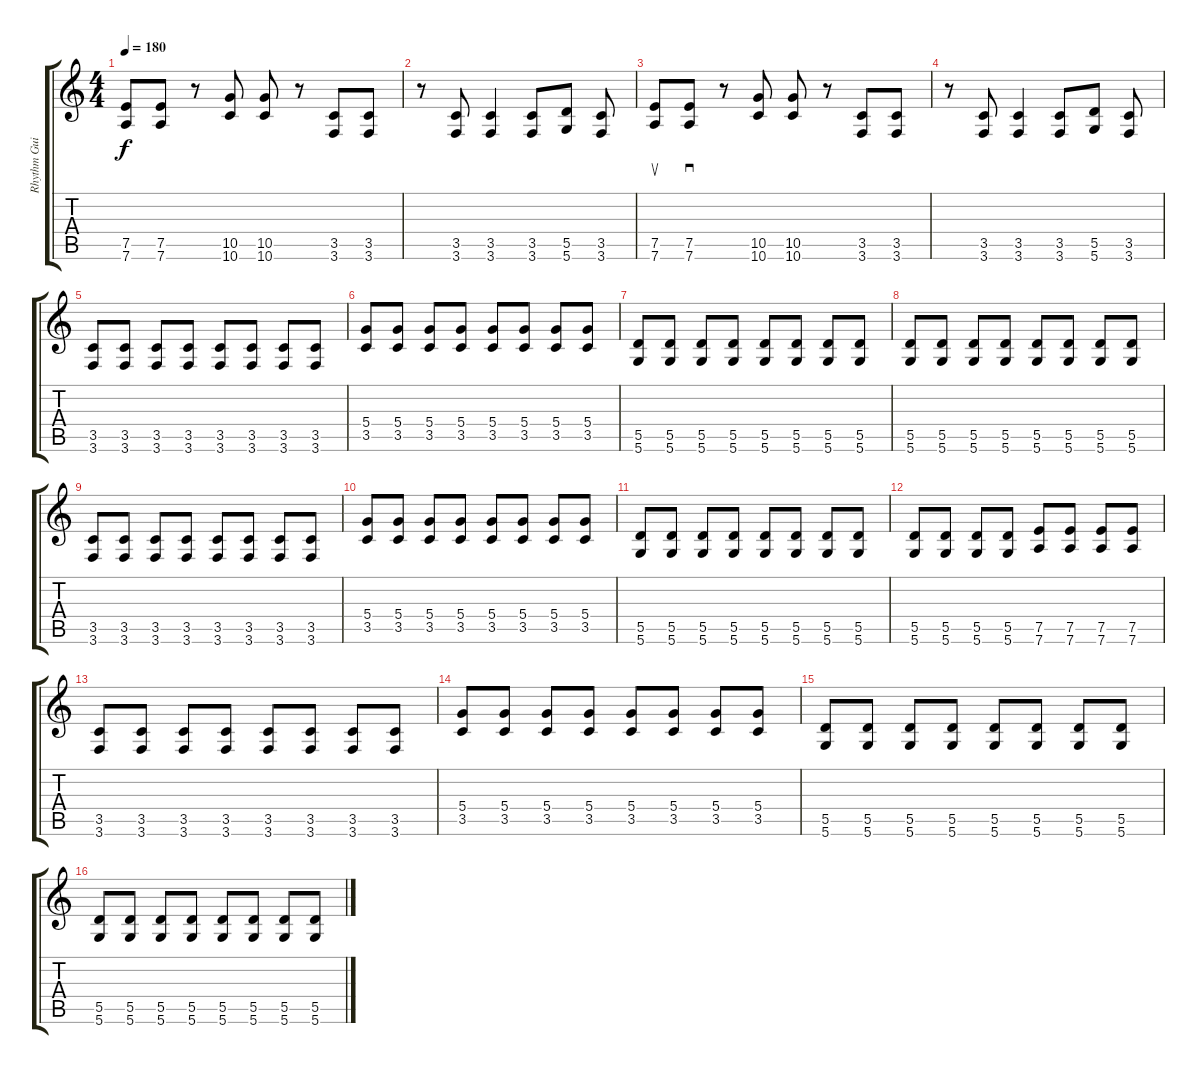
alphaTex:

\track ("Rhythm Guitar(Max)" "Rhythm Gui") {instrument overdrivenguitar}
\staff {score tabs}
\tuning (E4 B3 G3 D3 A2 D2) {hide}
\ts (4 4)
\tempo 180
\clef g2
\ks c
(7.5 7.6).8{dy f} (7.5 7.6).8 r.8 (10.5 10.6).8 (10.5 10.6).8 r.8 (3.5 3.6).8 (3.5 3.6).8 |
r.8 (3.5 3.6).8 (3.5 3.6).4 (3.5 3.6).8 (5.5 5.6).8 (3.5 3.6).8 |
(7.5 7.6).8{su} (7.5 7.6).8{sd} r.8 (10.5 10.6).8 (10.5 10.6).8 r.8 (3.5 3.6).8 (3.5 3.6).8 |
r.8 (3.5 3.6).8 (3.5 3.6).4 (3.5 3.6).8 (5.5 5.6).8 (3.5 3.6).8 |
(3.5 3.6).8 (3.5 3.6).8 (3.5 3.6).8 (3.5 3.6).8 (3.5 3.6).8 (3.5 3.6).8 (3.5 3.6).8 (3.5 3.6).8 |
(5.4 3.5).8 (5.4 3.5).8 (5.4 3.5).8 (5.4 3.5).8 (5.4 3.5).8 (5.4 3.5).8 (5.4 3.5).8 (5.4 3.5).8 |
(5.5 5.6).8 (5.5 5.6).8 (5.5 5.6).8 (5.5 5.6).8 (5.5 5.6).8 (5.5 5.6).8 (5.5 5.6).8 (5.5 5.6).8 |
(5.5 5.6).8 (5.5 5.6).8 (5.5 5.6).8 (5.5 5.6).8 (5.5 5.6).8 (5.5 5.6).8 (5.5 5.6).8 (5.5 5.6).8 |
(3.5 3.6).8 (3.5 3.6).8 (3.5 3.6).8 (3.5 3.6).8 (3.5 3.6).8 (3.5 3.6).8 (3.5 3.6).8 (3.5 3.6).8 |
(5.4 3.5).8 (5.4 3.5).8 (5.4 3.5).8 (5.4 3.5).8 (5.4 3.5).8 (5.4 3.5).8 (5.4 3.5).8 (5.4 3.5).8 |
(5.5 5.6).8 (5.5 5.6).8 (5.5 5.6).8 (5.5 5.6).8 (5.5 5.6).8 (5.5 5.6).8 (5.5 5.6).8 (5.5 5.6).8 |
(5.5 5.6).8 (5.5 5.6).8 (5.5 5.6).8 (5.5 5.6).8 (7.5 7.6).8 (7.5 7.6).8 (7.5 7.6).8 (7.5 7.6).8 |
(3.5 3.6).8 (3.5 3.6).8 (3.5 3.6).8 (3.5 3.6).8 (3.5 3.6).8 (3.5 3.6).8 (3.5 3.6).8 (3.5 3.6).8 |
(5.4 3.5).8 (5.4 3.5).8 (5.4 3.5).8 (5.4 3.5).8 (5.4 3.5).8 (5.4 3.5).8 (5.4 3.5).8 (5.4 3.5).8 |
(5.5 5.6).8 (5.5 5.6).8 (5.5 5.6).8 (5.5 5.6).8 (5.5 5.6).8 (5.5 5.6).8 (5.5 5.6).8 (5.5 5.6).8 |
(5.5 5.6).8 (5.5 5.6).8 (5.5 5.6).8 (5.5 5.6).8 (5.5 5.6).8 (5.5 5.6).8 (5.5 5.6).8 (5.5 5.6).8
